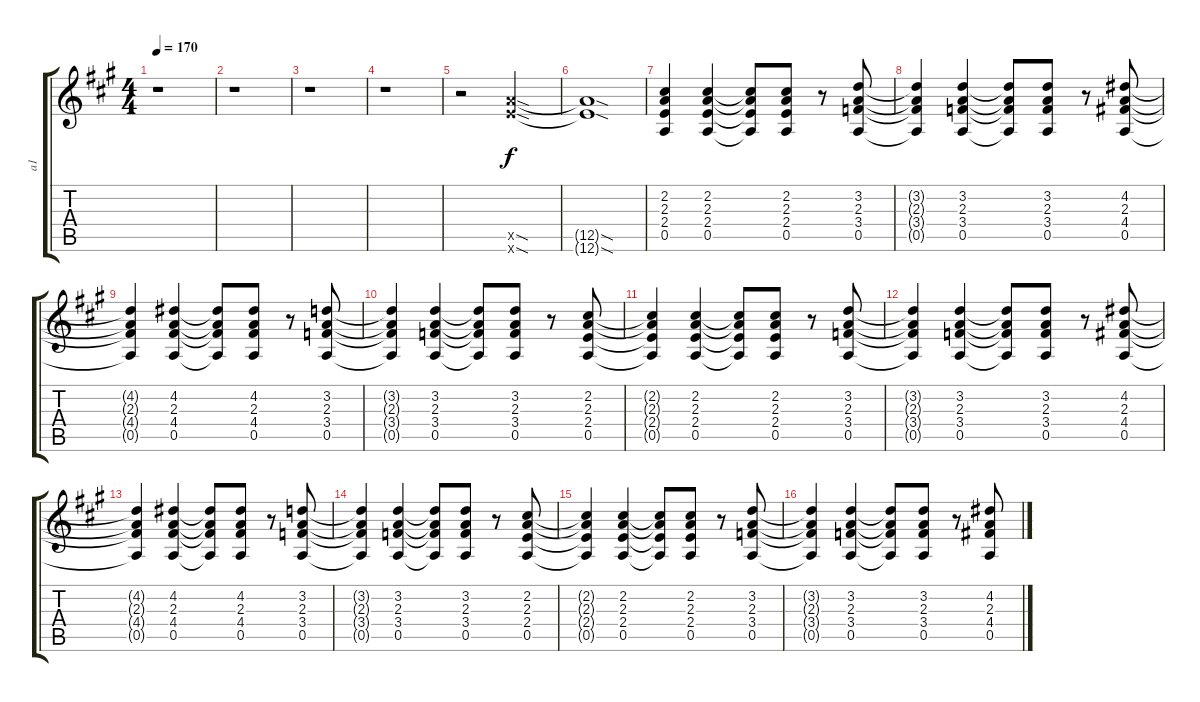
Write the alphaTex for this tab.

\track ("a1" "a1") {instrument acousticguitarsteel}
\staff {score tabs}
\tuning (E4 B3 G3 D3 A2 E2) {hide}
\ts (4 4)
\tempo 170
\clef g2
\ks a
r.1{dy f} |
r.1 |
r.1 |
r.1 |
r.2 (12.5{sod x} 12.6{sod x}).2 |
(12.5{sod t} 12.6{sod t}).1 |
(2.2 2.3 2.4 0.5).4 (2.2 2.3 2.4 0.5).4 (2.2{t} 2.3{t} 2.4{t} 0.5{t}).8 (2.2 2.3 2.4 0.5).8 r.8 (3.2 2.3 3.4 0.5).8 |
(3.2{t} 2.3{t} 3.4{t} 0.5{t}).4 (3.2 2.3 3.4 0.5).4 (3.2{t} 2.3{t} 3.4{t} 0.5{t}).8 (3.2 2.3 3.4 0.5).8 r.8 (4.2 2.3 4.4 0.5).8 |
(4.2{t} 2.3{t} 4.4{t} 0.5{t}).4 (4.2 2.3 4.4 0.5).4 (4.2{t} 2.3{t} 4.4{t} 0.5{t}).8 (4.2 2.3 4.4 0.5).8 r.8 (3.2 2.3 3.4 0.5).8 |
(3.2{t} 2.3{t} 3.4{t} 0.5{t}).4 (3.2 2.3 3.4 0.5).4 (3.2{t} 2.3{t} 3.4{t} 0.5{t}).8 (3.2 2.3 3.4 0.5).8 r.8 (2.2 2.3 2.4 0.5).8 |
(2.2{t} 2.3{t} 2.4{t} 0.5{t}).4 (2.2 2.3 2.4 0.5).4 (2.2{t} 2.3{t} 2.4{t} 0.5{t}).8 (2.2 2.3 2.4 0.5).8 r.8 (3.2 2.3 3.4 0.5).8 |
(3.2{t} 2.3{t} 3.4{t} 0.5{t}).4 (3.2 2.3 3.4 0.5).4 (3.2{t} 2.3{t} 3.4{t} 0.5{t}).8 (3.2 2.3 3.4 0.5).8 r.8 (4.2 2.3 4.4 0.5).8 |
(4.2{t} 2.3{t} 4.4{t} 0.5{t}).4 (4.2 2.3 4.4 0.5).4 (4.2{t} 2.3{t} 4.4{t} 0.5{t}).8 (4.2 2.3 4.4 0.5).8 r.8 (3.2 2.3 3.4 0.5).8 |
(3.2{t} 2.3{t} 3.4{t} 0.5{t}).4 (3.2 2.3 3.4 0.5).4 (3.2{t} 2.3{t} 3.4{t} 0.5{t}).8 (3.2 2.3 3.4 0.5).8 r.8 (2.2 2.3 2.4 0.5).8 |
(2.2{t} 2.3{t} 2.4{t} 0.5{t}).4 (2.2 2.3 2.4 0.5).4 (2.2{t} 2.3{t} 2.4{t} 0.5{t}).8 (2.2 2.3 2.4 0.5).8 r.8 (3.2 2.3 3.4 0.5).8 |
(3.2{t} 2.3{t} 3.4{t} 0.5{t}).4 (3.2 2.3 3.4 0.5).4 (3.2{t} 2.3{t} 3.4{t} 0.5{t}).8 (3.2 2.3 3.4 0.5).8 r.8 (4.2 2.3 4.4 0.5).8
